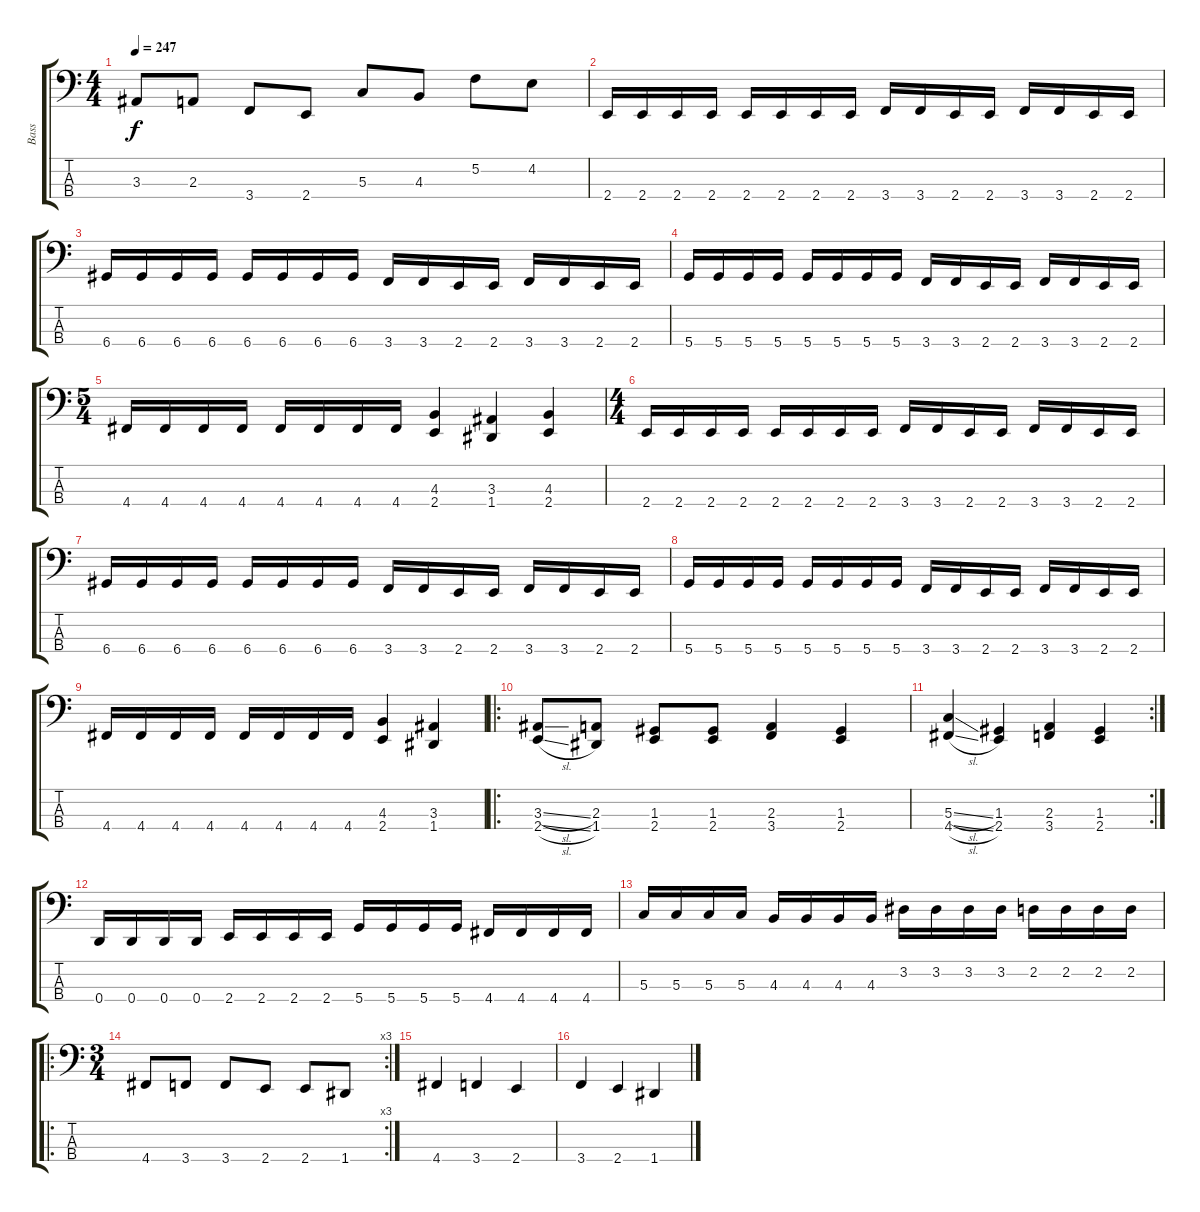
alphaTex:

\track ("Bass" "Bass") {instrument electricbassfinger}
\staff {score tabs}
\tuning (F2 C2 G1 D1) {hide}
\ts (4 4)
\tempo 247
\clef f4
\ks c
3.3.8{dy f} 2.3.8 3.4.8 2.4.8 5.3.8 4.3.8 5.2.8 4.2.8 |
2.4.16 2.4.16 2.4.16 2.4.16 2.4.16 2.4.16 2.4.16 2.4.16 3.4.16 3.4.16 2.4.16 2.4.16 3.4.16 3.4.16 2.4.16 2.4.16 |
6.4.16 6.4.16 6.4.16 6.4.16 6.4.16 6.4.16 6.4.16 6.4.16 3.4.16 3.4.16 2.4.16 2.4.16 3.4.16 3.4.16 2.4.16 2.4.16 |
5.4.16 5.4.16 5.4.16 5.4.16 5.4.16 5.4.16 5.4.16 5.4.16 3.4.16 3.4.16 2.4.16 2.4.16 3.4.16 3.4.16 2.4.16 2.4.16 |
\ts (5 4)
4.4.16 4.4.16 4.4.16 4.4.16 4.4.16 4.4.16 4.4.16 4.4.16 (4.3 2.4).4 (3.3 1.4).4 (4.3 2.4).4 |
\ts (4 4)
2.4.16 2.4.16 2.4.16 2.4.16 2.4.16 2.4.16 2.4.16 2.4.16 3.4.16 3.4.16 2.4.16 2.4.16 3.4.16 3.4.16 2.4.16 2.4.16 |
6.4.16 6.4.16 6.4.16 6.4.16 6.4.16 6.4.16 6.4.16 6.4.16 3.4.16 3.4.16 2.4.16 2.4.16 3.4.16 3.4.16 2.4.16 2.4.16 |
5.4.16 5.4.16 5.4.16 5.4.16 5.4.16 5.4.16 5.4.16 5.4.16 3.4.16 3.4.16 2.4.16 2.4.16 3.4.16 3.4.16 2.4.16 2.4.16 |
4.4.16 4.4.16 4.4.16 4.4.16 4.4.16 4.4.16 4.4.16 4.4.16 (4.3 2.4).4 (3.3 1.4).4 |
\ro
(3.3{sl} 2.4{sl}).8 (2.3 1.4).8 (1.3 2.4).8 (1.3 2.4).8 (2.3 3.4).4 (1.3 2.4).4 |
\rc 2
(5.3{sl} 4.4{sl}).4 (1.3 2.4).4 (2.3 3.4).4 (1.3 2.4).4 |
0.4.16 0.4.16 0.4.16 0.4.16 2.4.16 2.4.16 2.4.16 2.4.16 5.4.16 5.4.16 5.4.16 5.4.16 4.4.16 4.4.16 4.4.16 4.4.16 |
5.3.16 5.3.16 5.3.16 5.3.16 4.3.16 4.3.16 4.3.16 4.3.16 3.2.16 3.2.16 3.2.16 3.2.16 2.2.16 2.2.16 2.2.16 2.2.16 |
\ro
\rc 3
\ts (3 4)
4.4.8 3.4.8 3.4.8 2.4.8 2.4.8 1.4.8 |
4.4.4 3.4.4 2.4.4 |
3.4.4 2.4.4 1.4.4
